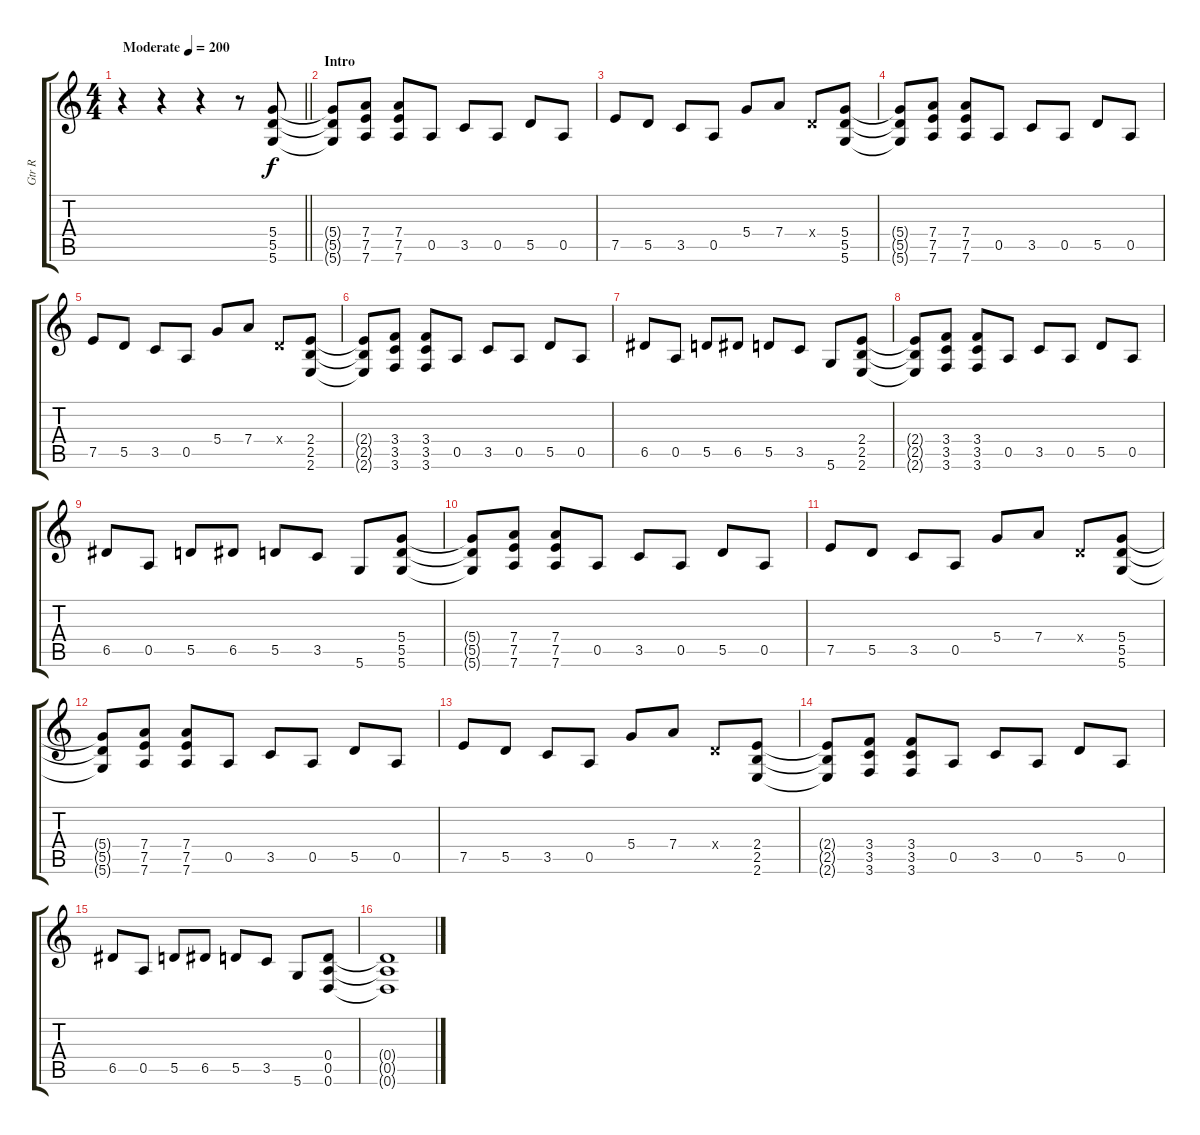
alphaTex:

\track ("Gtr R" "Gtr R") {instrument overdrivenguitar}
\staff {score tabs}
\tuning (E4 B3 G3 D3 A2 D2) {hide}
\ts (4 4)
\tempo (200 "Moderate")
\clef g2
\barLineRight lightlight
\ks c
r.4{dy f instrument overdrivenguitar} r.4 r.4 r.8 (5.4 5.5 5.6).8 |
\section ("" "Intro")
(5.4{t} 5.5{t} 5.6{t}).8 (7.4 7.5 7.6).8 (7.4 7.5 7.6).8 0.5.8 3.5.8 0.5.8 5.5.8 0.5.8 |
7.5.8 5.5.8 3.5.8 0.5.8 5.4.8 7.4.8 0.4{x}.8 (5.4 5.5 5.6).8 |
(5.4{t} 5.5{t} 5.6{t}).8 (7.4 7.5 7.6).8 (7.4 7.5 7.6).8 0.5.8 3.5.8 0.5.8 5.5.8 0.5.8 |
7.5.8 5.5.8 3.5.8 0.5.8 5.4.8 7.4.8 0.4{x}.8 (2.4 2.5 2.6).8 |
(2.4{t} 2.5{t} 2.6{t}).8 (3.4 3.5 3.6).8 (3.4 3.5 3.6).8 0.5.8 3.5.8 0.5.8 5.5.8 0.5.8 |
6.5.8 0.5.8 5.5.8 6.5.8 5.5.8 3.5.8 5.6.8 (2.4 2.5 2.6).8 |
(2.4{t} 2.5{t} 2.6{t}).8 (3.4 3.5 3.6).8 (3.4 3.5 3.6).8 0.5.8 3.5.8 0.5.8 5.5.8 0.5.8 |
6.5.8 0.5.8 5.5.8 6.5.8 5.5.8 3.5.8 5.6.8 (5.4 5.5 5.6).8 |
(5.4{t} 5.5{t} 5.6{t}).8 (7.4 7.5 7.6).8 (7.4 7.5 7.6).8 0.5.8 3.5.8 0.5.8 5.5.8 0.5.8 |
7.5.8 5.5.8 3.5.8 0.5.8 5.4.8 7.4.8 0.4{x}.8 (5.4 5.5 5.6).8 |
(5.4{t} 5.5{t} 5.6{t}).8 (7.4 7.5 7.6).8 (7.4 7.5 7.6).8 0.5.8 3.5.8 0.5.8 5.5.8 0.5.8 |
7.5.8 5.5.8 3.5.8 0.5.8 5.4.8 7.4.8 0.4{x}.8 (2.4 2.5 2.6).8 |
(2.4{t} 2.5{t} 2.6{t}).8 (3.4 3.5 3.6).8 (3.4 3.5 3.6).8 0.5.8 3.5.8 0.5.8 5.5.8 0.5.8 |
6.5.8 0.5.8 5.5.8 6.5.8 5.5.8 3.5.8 5.6.8 (0.4 0.5 0.6).8 |
(0.4{t} 0.5{t} 0.6{t}).1
